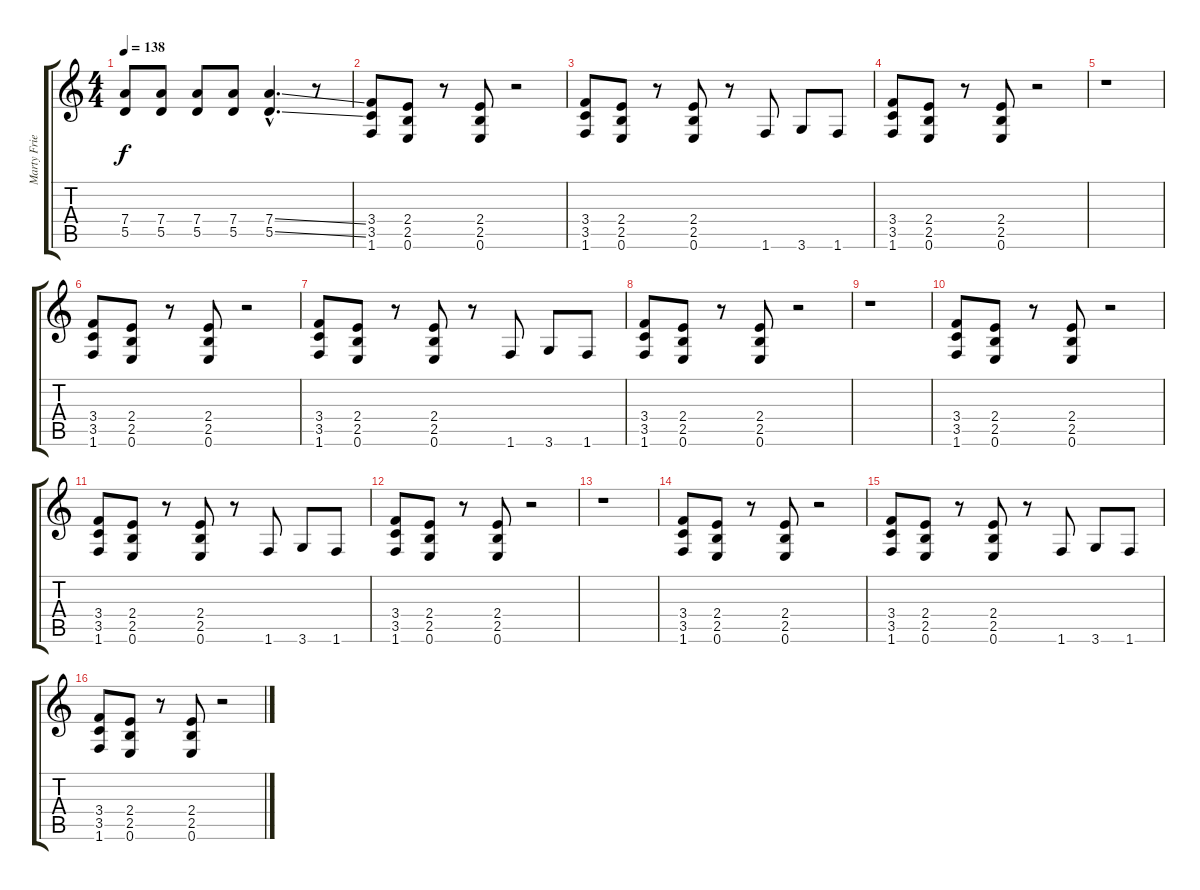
\track ("Marty Friedman (Overdriven Guitar)" "Marty Frie") {instrument overdrivenguitar}
\staff {score tabs}
\tuning (E4 B3 G3 D3 A2 E2) {hide}
\ts (4 4)
\tempo 138
\clef g2
\ks c
(7.4 5.5).8{dy f} (7.4 5.5).8 (7.4 5.5).8 (7.4 5.5).8 (7.4{ss hac} 5.5{ss hac}).4{d} r.8 |
(3.4 3.5 1.6).8 (2.4 2.5 0.6).8 r.8 (2.4 2.5 0.6).8 r.2 |
(3.4 3.5 1.6).8 (2.4 2.5 0.6).8 r.8 (2.4 2.5 0.6).8 r.8 1.6.8 3.6.8 1.6.8 |
(3.4 3.5 1.6).8 (2.4 2.5 0.6).8 r.8 (2.4 2.5 0.6).8 r.2 |
r.1 |
(3.4 3.5 1.6).8 (2.4 2.5 0.6).8 r.8 (2.4 2.5 0.6).8 r.2 |
(3.4 3.5 1.6).8 (2.4 2.5 0.6).8 r.8 (2.4 2.5 0.6).8 r.8 1.6.8 3.6.8 1.6.8 |
(3.4 3.5 1.6).8 (2.4 2.5 0.6).8 r.8 (2.4 2.5 0.6).8 r.2 |
r.1 |
(3.4 3.5 1.6).8 (2.4 2.5 0.6).8 r.8 (2.4 2.5 0.6).8 r.2 |
(3.4 3.5 1.6).8 (2.4 2.5 0.6).8 r.8 (2.4 2.5 0.6).8 r.8 1.6.8 3.6.8 1.6.8 |
(3.4 3.5 1.6).8 (2.4 2.5 0.6).8 r.8 (2.4 2.5 0.6).8 r.2 |
r.1 |
(3.4 3.5 1.6).8 (2.4 2.5 0.6).8 r.8 (2.4 2.5 0.6).8 r.2 |
(3.4 3.5 1.6).8 (2.4 2.5 0.6).8 r.8 (2.4 2.5 0.6).8 r.8 1.6.8 3.6.8 1.6.8 |
(3.4 3.5 1.6).8 (2.4 2.5 0.6).8 r.8 (2.4 2.5 0.6).8 r.2
